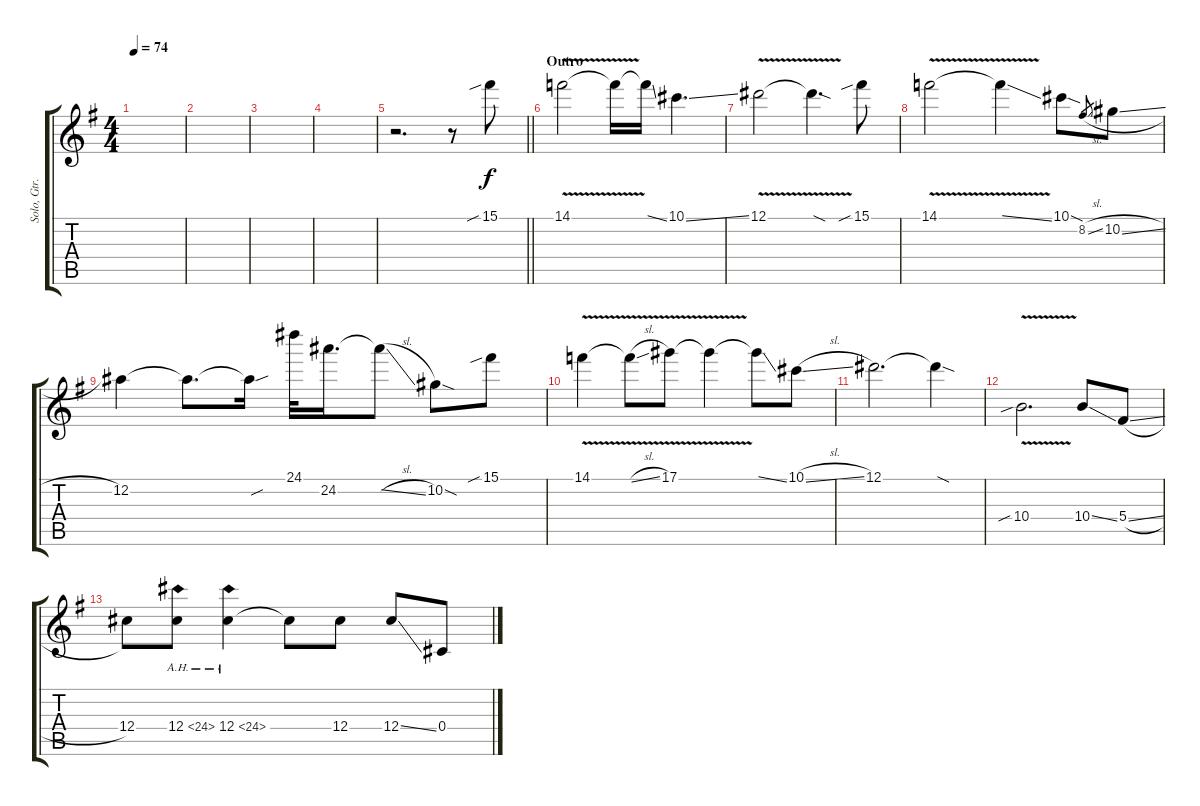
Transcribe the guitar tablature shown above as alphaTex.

\track ("Solo, Gtr.3, Hammett" "Solo, Gtr.") {instrument distortionguitar}
\staff {score tabs}
\tuning (Eb4 Bb3 Gb3 Db3 Ab2 Eb2) {hide}
\ts (4 4)
\tempo 74
\clef g2
\ks g
|
|
|
|
\barLineRight lightlight
r.2{d volume 13} r.8 15.1{sib}.8 |
\section ("" "Outro")
14.1{v}.2 14.1{t}.16 14.1{ss t}.16 10.1{ss}.4{d} |
12.1{v}.2 12.1{sod t}.4{d} 15.1{sib}.8 |
14.1{v}.2 14.1{v ss t}.4 10.1{sod}.8 8.2{sl}.8{gr} 10.2{sl}.8 |
12.2.4 12.2{t}.8{d} 12.2{sou t}.16 24.1.32 24.2.16{d} 24.2{sl t}.8 10.2{sod}.8 15.1{sib}.8 |
14.1{v}.4 14.1{sl t}.8 17.1{v}.8 17.1{t}.4 17.1{ss t}.8 10.1{sl}.8 |
12.1.2{d} 12.1{sod t}.4 |
10.4{v sib}.2{d} 10.4{ss}.8 5.4{sl}.8 |
12.4.8 12.4{ah 12}.8 12.4{ah 12}.4 12.4{t}.8 12.4.8 12.4{ss}.8 0.4.8
